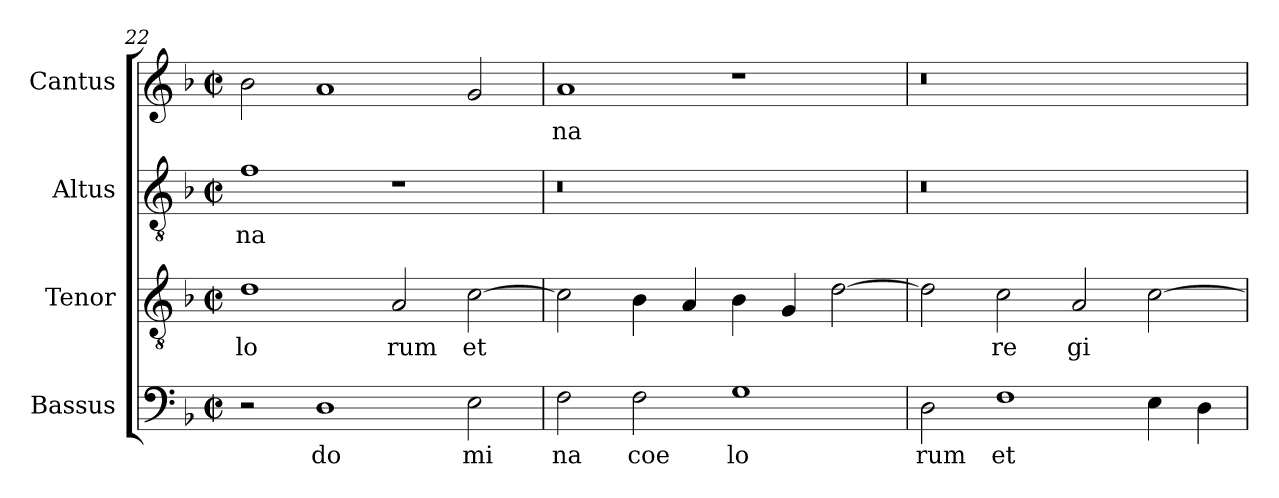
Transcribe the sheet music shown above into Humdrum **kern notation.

**kern	**text	**kern	**text	**kern	**text	**kern	**text
*part4	*part4	*part3	*part3	*part2	*part2	*part1	*part1
*staff4	*staff4	*staff3	*staff3	*staff2	*staff2	*staff1	*staff1
*I"Bassus	*	*I"Tenor	*	*I"Altus	*	*I"Cantus	*
*clefF4	*	*clefGv2	*	*clefGv2	*	*clefG2	*
*k[b-]	*	*k[b-]	*	*k[b-]	*	*k[b-]	*
*F:	*	*F:	*	*F:	*	*F:	*
*M2/2	*	*M2/2	*	*M2/2	*	*M2/2	*
*met(c|)	*	*met(c|)	*	*met(c|)	*	*met(c|)	*
=22	=22	=22	=22	=22	=22	=22	=22
!	!	!	!LO:LY:b:cj	!	!LO:LY:b:cj	!	!
2r	.	1d	lo	1f	-na	2b-\	.
!	!LO:LY:b:cj	!	!	!	!	!	!
1D	do	.	.	.	.	1a	.
!	!	!	!LO:LY:b:cj	!	!	!	!
.	.	2A/	rum	1r	.	.	.
!	!LO:LY:b:cj	!	!LO:LY:b:cj	!	!	!	!
2E\	mi	[>2c\	et	.	.	2g/	.
=23	=23	=23	=23	=23	=23	=23	=23
!	!LO:LY:b:cj	!	!	!	!	!	!LO:LY:b:cj
2F\	na	2c\]	.	0r	.	1a	na
!	!LO:LY:b:cj	!	!	!	!	!	!
2F\	coe	4B-\	.	.	.	.	.
.	.	4A/	.	.	.	.	.
!	!LO:LY:b:cj	!	!	!	!	!	!
1G	lo	4B-\	.	.	.	1r	.
.	.	4G/	.	.	.	.	.
.	.	[>2d\	.	.	.	.	.
=24	=24	=24	=24	=24	=24	=24	=24
!	!LO:LY:b:cj	!	!	!	!	!	!
2D\	rum	2d\]	.	0r	.	0r	.
!	!LO:LY:b:cj	!	!LO:LY:b:cj	!	!	!	!
1F	et	2c\	re	.	.	.	.
!	!	!	!LO:LY:b:cj	!	!	!	!
.	.	2A/	gi	.	.	.	.
4E\	.	[<2c\	.	.	.	.	.
4D\	.	.	.	.	.	.	.
=	=	=	=	=	=	=	=
*-	*-	*-	*-	*-	*-	*-	*-
